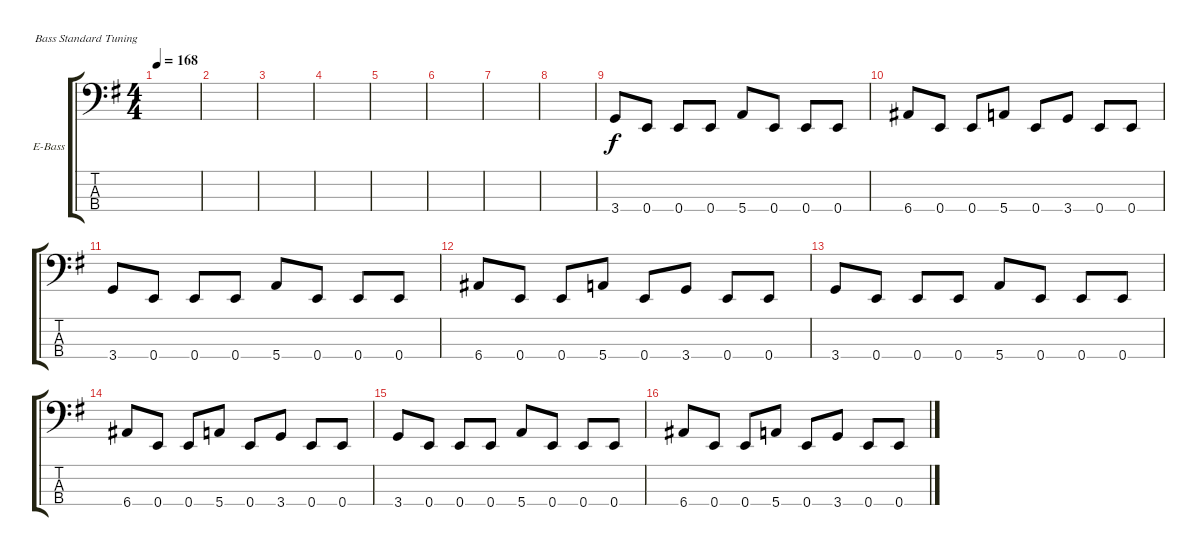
\defaultSystemsLayout 4
\bracketExtendMode groupsimilarinstruments
\firstSystemTrackNameOrientation horizontal
\otherSystemsTrackNameOrientation horizontal
\track ("Electric Bass" "E-Bass") {instrument electricbassfinger}
\staff {score tabs}
\tuning (G2 D2 A1 E1)
\ts (4 4)
\tempo 168
\clef f4
\ks eminor
|
|
|
|
|
|
|
|
3.4.8 0.4.8 0.4.8 0.4.8 5.4.8 0.4.8 0.4.8 0.4.8 |
6.4.8 0.4.8 0.4.8 5.4.8 0.4.8 3.4.8 0.4.8 0.4.8 |
3.4.8 0.4.8 0.4.8 0.4.8 5.4.8 0.4.8 0.4.8 0.4.8 |
6.4.8 0.4.8 0.4.8 5.4.8 0.4.8 3.4.8 0.4.8 0.4.8 |
3.4.8 0.4.8 0.4.8 0.4.8 5.4.8 0.4.8 0.4.8 0.4.8 |
6.4.8 0.4.8 0.4.8 5.4.8 0.4.8 3.4.8 0.4.8 0.4.8 |
3.4.8 0.4.8 0.4.8 0.4.8 5.4.8 0.4.8 0.4.8 0.4.8 |
6.4.8 0.4.8 0.4.8 5.4.8 0.4.8 3.4.8 0.4.8 0.4.8
